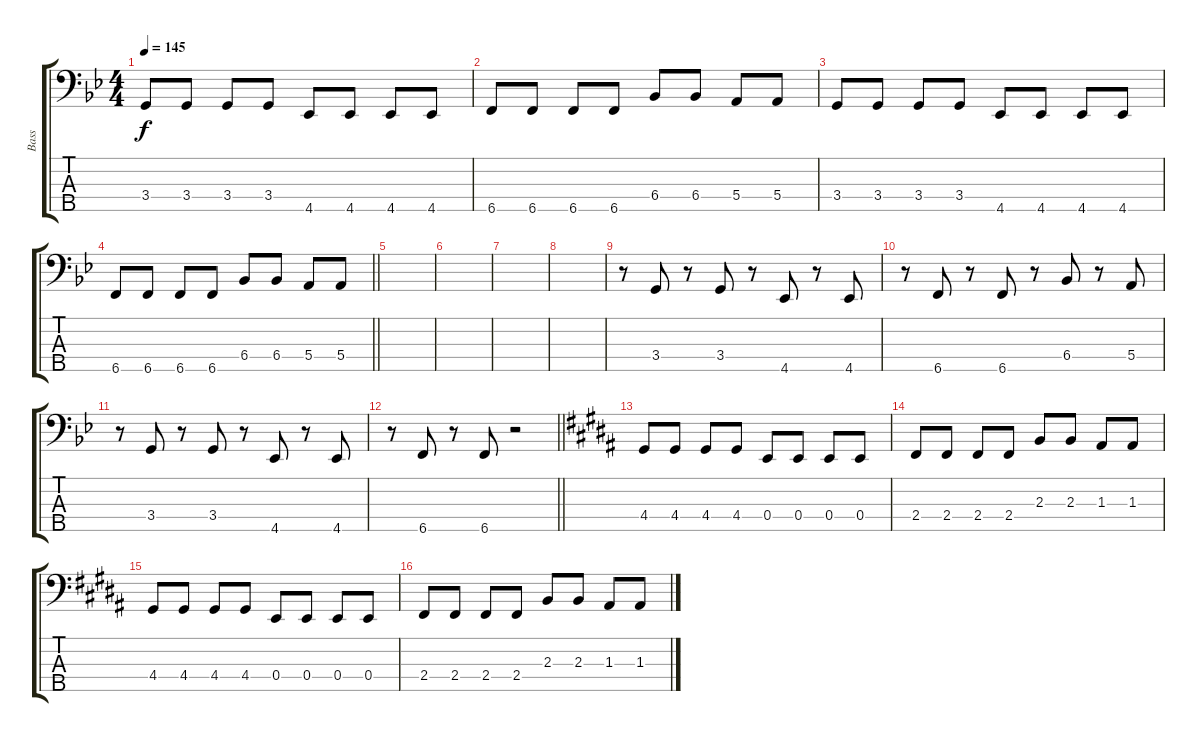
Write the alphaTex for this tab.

\track ("Bass" "Bass") {instrument electricbassfinger}
\staff {score tabs}
\tuning (G2 D2 A1 E1 B0) {hide}
\ts (4 4)
\tempo 145
\clef f4
\ks bb
3.4.8{dy f} 3.4.8 3.4.8 3.4.8 4.5.8 4.5.8 4.5.8 4.5.8 |
6.5.8 6.5.8 6.5.8 6.5.8 6.4.8 6.4.8 5.4.8 5.4.8 |
3.4.8 3.4.8 3.4.8 3.4.8 4.5.8 4.5.8 4.5.8 4.5.8 |
\barLineRight lightlight
6.5.8 6.5.8 6.5.8 6.5.8 6.4.8 6.4.8 5.4.8 5.4.8 |
|
|
|
|
r.8 3.4.8 r.8 3.4.8 r.8 4.5.8 r.8 4.5.8 |
r.8 6.5.8 r.8 6.5.8 r.8 6.4.8 r.8 5.4.8 |
r.8 3.4.8 r.8 3.4.8 r.8 4.5.8 r.8 4.5.8 |
\barLineRight lightlight
r.8 6.5.8 r.8 6.5.8 r.2 |
\ks b
4.4.8 4.4.8 4.4.8 4.4.8 0.4.8 0.4.8 0.4.8 0.4.8 |
2.4.8 2.4.8 2.4.8 2.4.8 2.3.8 2.3.8 1.3.8 1.3.8 |
4.4.8 4.4.8 4.4.8 4.4.8 0.4.8 0.4.8 0.4.8 0.4.8 |
2.4.8 2.4.8 2.4.8 2.4.8 2.3.8 2.3.8 1.3.8 1.3.8
